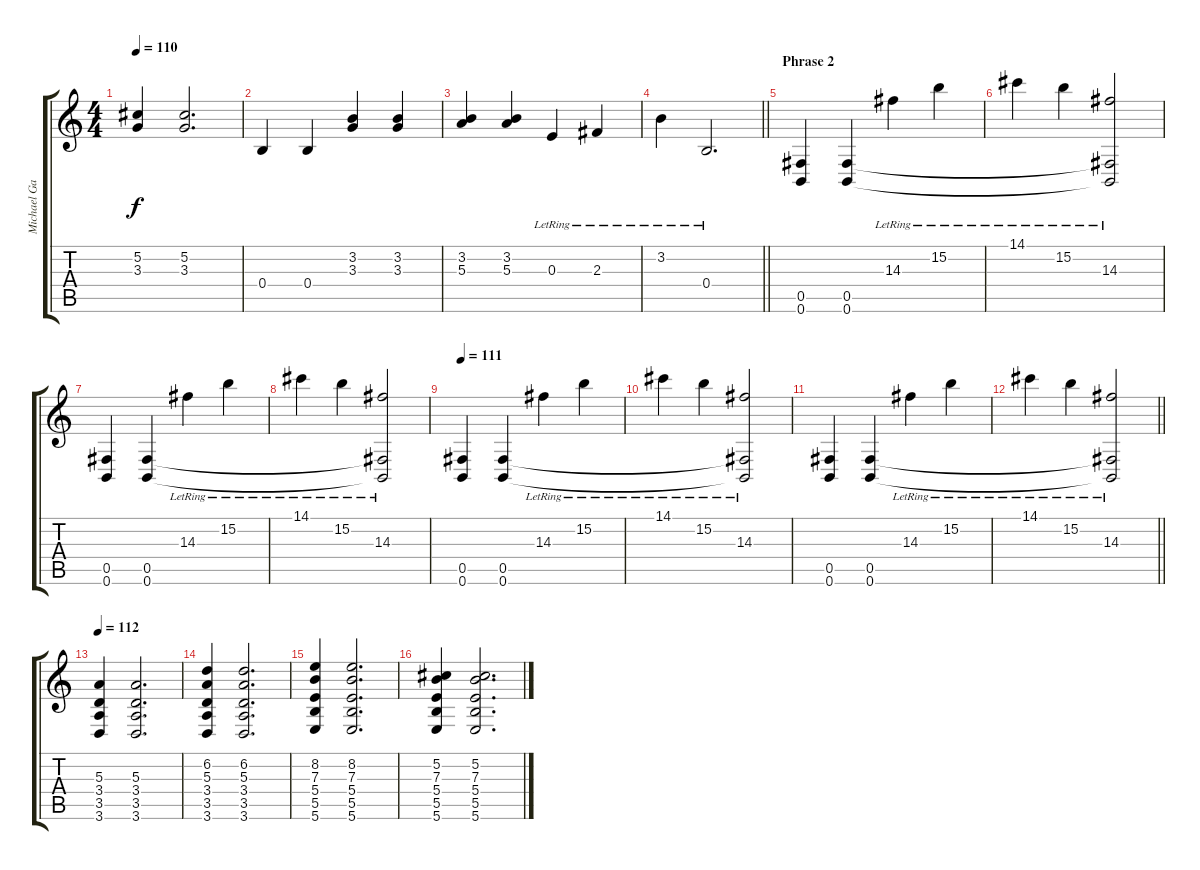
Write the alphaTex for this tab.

\track ("Michael Gallagher" "Michael Ga") {instrument overdrivenguitar}
\staff {score tabs}
\tuning (B3 Ab3 E3 B2 Gb2 B1) {hide}
\ts (4 4)
\tempo 110
\clef g2
\ks c
(5.2 3.3).4{dy f} (5.2 3.3).2{d} |
0.4.4 0.4.4 (3.2 3.3).4 (3.2 3.3).4 |
(3.2 5.3).4 (3.2 5.3).4 0.3{lr}.4 2.3{lr}.4 |
\barLineRight lightlight
3.2{lr}.4 0.4{lr}.2{d} |
\section ("" "Phrase 2")
(0.5 0.6).4{volume 11 instrument distortionguitar} (0.5 0.6).4 14.3{lr}.4 15.2{lr}.4 |
14.1{lr}.4 15.2{lr}.4 (14.3{lr} 0.5{t} 0.6{t}).2 |
(0.5 0.6).4 (0.5 0.6).4 14.3{lr}.4 15.2{lr}.4 |
14.1{lr}.4 15.2{lr}.4 (14.3{lr} 0.5{t} 0.6{t}).2 |
\tempo 111
(0.5 0.6).4 (0.5 0.6).4 14.3{lr}.4 15.2{lr}.4 |
14.1{lr}.4 15.2{lr}.4 (14.3{lr} 0.5{t} 0.6{t}).2 |
(0.5 0.6).4 (0.5 0.6).4 14.3{lr}.4 15.2{lr}.4 |
\barLineRight lightlight
14.1{lr}.4 15.2{lr}.4 (14.3{lr} 0.5{t} 0.6{t}).2 |
\tempo 112
(5.3 3.4 3.5 3.6).4 (5.3 3.4 3.5 3.6).2{d} |
(6.2 5.3 3.4 3.5 3.6).4 (6.2 5.3 3.4 3.5 3.6).2{d} |
(8.2 7.3 5.4 5.5 5.6).4 (8.2 7.3 5.4 5.5 5.6).2{d} |
(5.2 7.3 5.4 5.5 5.6).4 (5.2 7.3 5.4 5.5 5.6).2{d}
